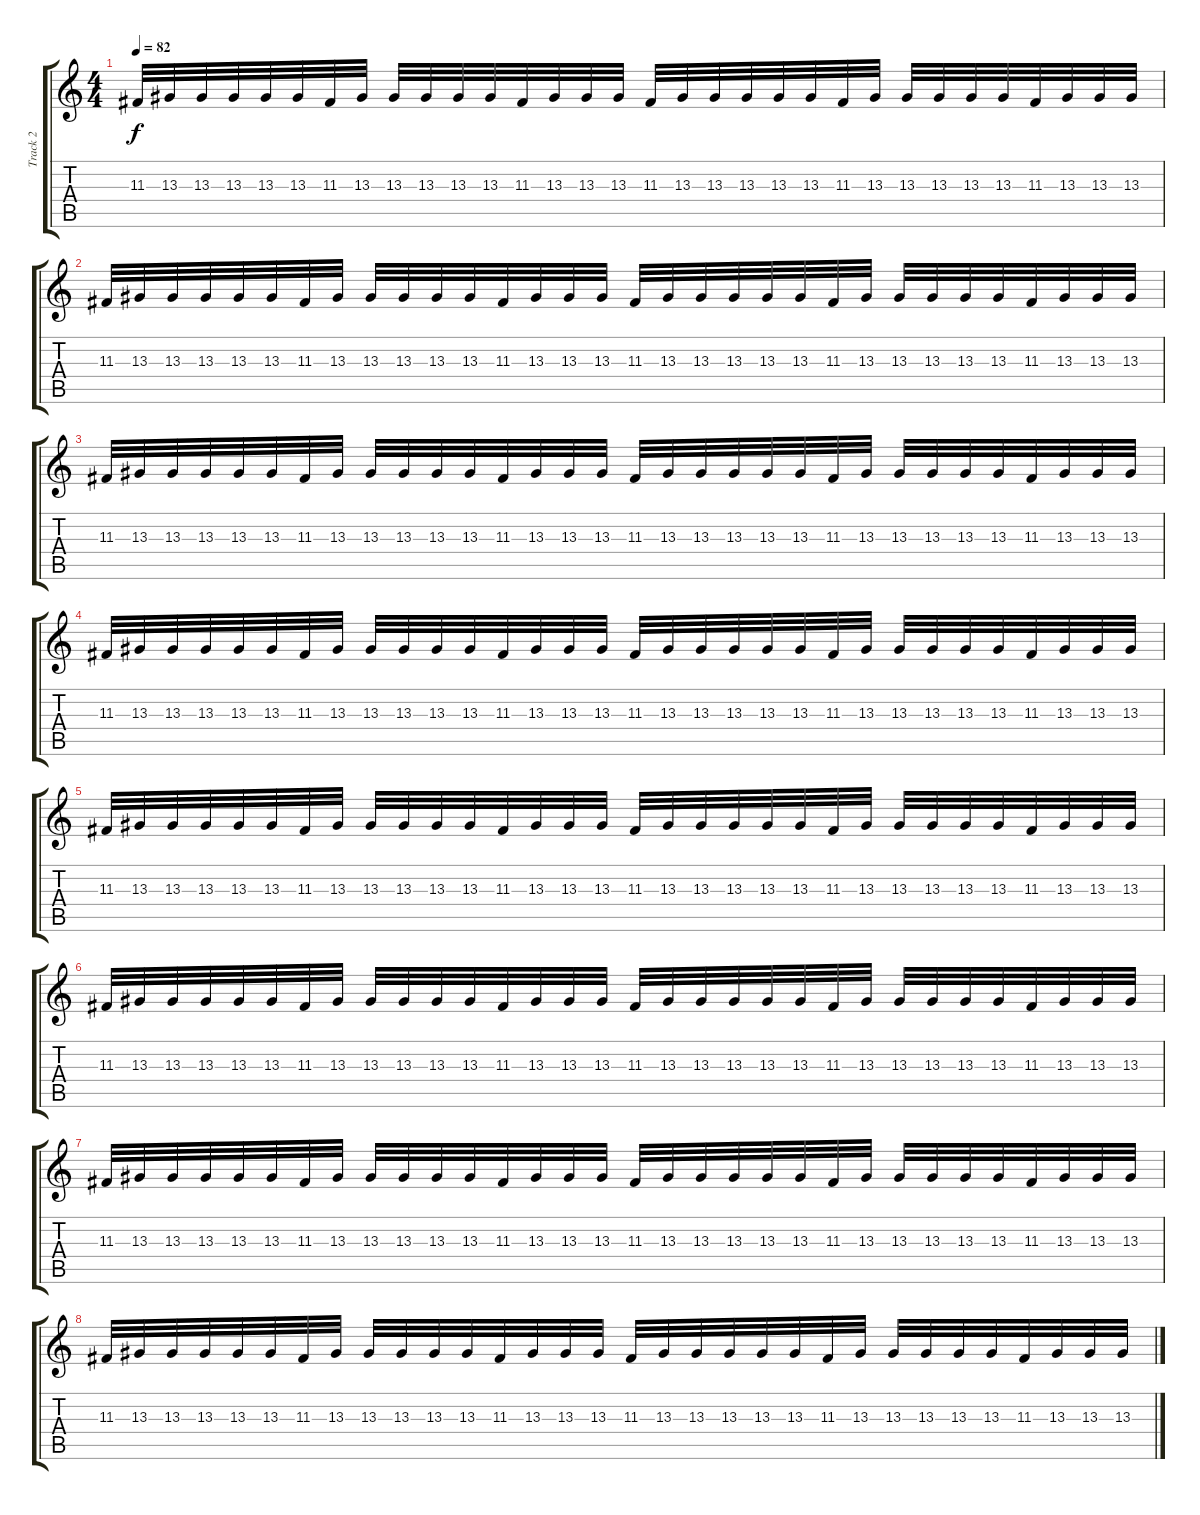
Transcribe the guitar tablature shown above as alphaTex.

\track ("Track 2" "Track 2") {instrument vibraphone}
\staff {score tabs}
\tuning (E4 B3 G3 D3 A2 E2) {hide}
\ts (4 4)
\tempo 82
\clef g2
\ks c
11.3.32{dy f volume 10 instrument woodblock} 13.3.32 13.3.32 13.3.32 13.3.32 13.3.32 11.3.32 13.3.32 13.3.32 13.3.32 13.3.32 13.3.32 11.3.32 13.3.32 13.3.32 13.3.32 11.3.32 13.3.32 13.3.32 13.3.32 13.3.32 13.3.32 11.3.32 13.3.32 13.3.32 13.3.32 13.3.32 13.3.32 11.3.32 13.3.32 13.3.32 13.3.32 |
11.3.32{volume 10 instrument woodblock} 13.3.32 13.3.32 13.3.32 13.3.32 13.3.32 11.3.32 13.3.32 13.3.32 13.3.32 13.3.32 13.3.32 11.3.32 13.3.32 13.3.32 13.3.32 11.3.32 13.3.32 13.3.32 13.3.32 13.3.32 13.3.32 11.3.32 13.3.32 13.3.32 13.3.32 13.3.32 13.3.32 11.3.32 13.3.32 13.3.32 13.3.32 |
11.3.32{volume 10 instrument woodblock} 13.3.32 13.3.32 13.3.32 13.3.32 13.3.32 11.3.32 13.3.32 13.3.32 13.3.32 13.3.32 13.3.32 11.3.32 13.3.32 13.3.32 13.3.32 11.3.32 13.3.32 13.3.32 13.3.32 13.3.32 13.3.32 11.3.32 13.3.32 13.3.32 13.3.32 13.3.32 13.3.32 11.3.32 13.3.32 13.3.32 13.3.32 |
11.3.32{volume 10 instrument woodblock} 13.3.32 13.3.32 13.3.32 13.3.32 13.3.32 11.3.32 13.3.32 13.3.32 13.3.32 13.3.32 13.3.32 11.3.32 13.3.32 13.3.32 13.3.32 11.3.32 13.3.32 13.3.32 13.3.32 13.3.32 13.3.32 11.3.32 13.3.32 13.3.32 13.3.32 13.3.32 13.3.32 11.3.32 13.3.32 13.3.32 13.3.32 |
11.3.32{volume 10 instrument woodblock} 13.3.32 13.3.32 13.3.32 13.3.32 13.3.32 11.3.32 13.3.32 13.3.32 13.3.32 13.3.32 13.3.32 11.3.32 13.3.32 13.3.32 13.3.32 11.3.32 13.3.32 13.3.32 13.3.32 13.3.32 13.3.32 11.3.32 13.3.32 13.3.32 13.3.32 13.3.32 13.3.32 11.3.32 13.3.32 13.3.32 13.3.32 |
11.3.32{volume 10 instrument woodblock} 13.3.32 13.3.32 13.3.32 13.3.32 13.3.32 11.3.32 13.3.32 13.3.32 13.3.32 13.3.32 13.3.32 11.3.32 13.3.32 13.3.32 13.3.32 11.3.32 13.3.32 13.3.32 13.3.32 13.3.32 13.3.32 11.3.32 13.3.32 13.3.32 13.3.32 13.3.32 13.3.32 11.3.32 13.3.32 13.3.32 13.3.32 |
11.3.32{volume 10 instrument woodblock} 13.3.32 13.3.32 13.3.32 13.3.32 13.3.32 11.3.32 13.3.32 13.3.32 13.3.32 13.3.32 13.3.32 11.3.32 13.3.32 13.3.32 13.3.32 11.3.32 13.3.32 13.3.32 13.3.32 13.3.32 13.3.32 11.3.32 13.3.32 13.3.32 13.3.32 13.3.32 13.3.32 11.3.32 13.3.32 13.3.32 13.3.32 |
11.3.32{volume 10 instrument woodblock} 13.3.32 13.3.32 13.3.32 13.3.32 13.3.32 11.3.32 13.3.32 13.3.32 13.3.32 13.3.32 13.3.32 11.3.32 13.3.32 13.3.32 13.3.32 11.3.32 13.3.32 13.3.32 13.3.32 13.3.32 13.3.32 11.3.32 13.3.32 13.3.32 13.3.32 13.3.32 13.3.32 11.3.32 13.3.32 13.3.32 13.3.32
